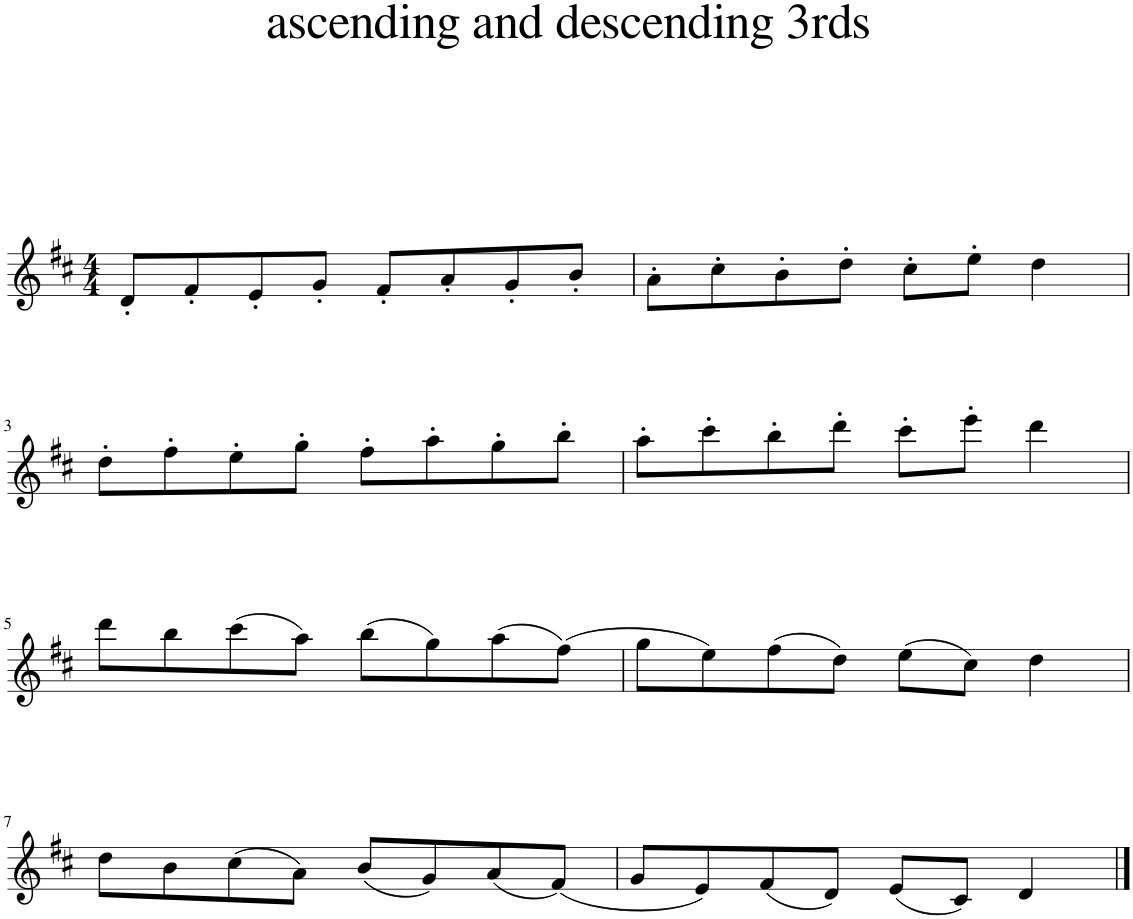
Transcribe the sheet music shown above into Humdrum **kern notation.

**kern
*part1
*staff1
*I"Oboe
*I'Ob
*clefG2
*k[f#c#]
*M4/4
=1
8d'/L
8f#'/
8e'/
8g'/J
8f#'/L
8a'/
8g'/
8b'/J
=2
8a'\L
8cc#'\
8b'\
8dd'\J
8cc#'\L
8ee'\J
4dd\
!!LO:LB:g=z
=3
8dd'\L
8ff#'\
8ee'\
8gg'\J
8ff#'\L
8aa'\
8gg'\
8bb'\J
=4
8aa'\L
8ccc#'\
8bb'\
8ddd'\J
8ccc#'\L
8eee'\J
(4ddd\
!!LO:LB:g=z
=5
8ddd\L
8bb\)
(8ccc#\
8aa\J)
(8bb\L
8gg\)
(8aa\
(8ff#\J)
=6
8gg\L
8ee\)
(8ff#\
8dd\J)
(8ee\L
8cc#\J)
(4dd\
!!LO:LB:g=z
=7
8dd\L
8b\)
(8cc#\
8a\J)
(8b/L
8g/)
(8a/
(8f#/J)
=8
8g/L
8e/)
(8f#/
8d/J)
(8e/L
8c#/J)
4d/
==
*-
